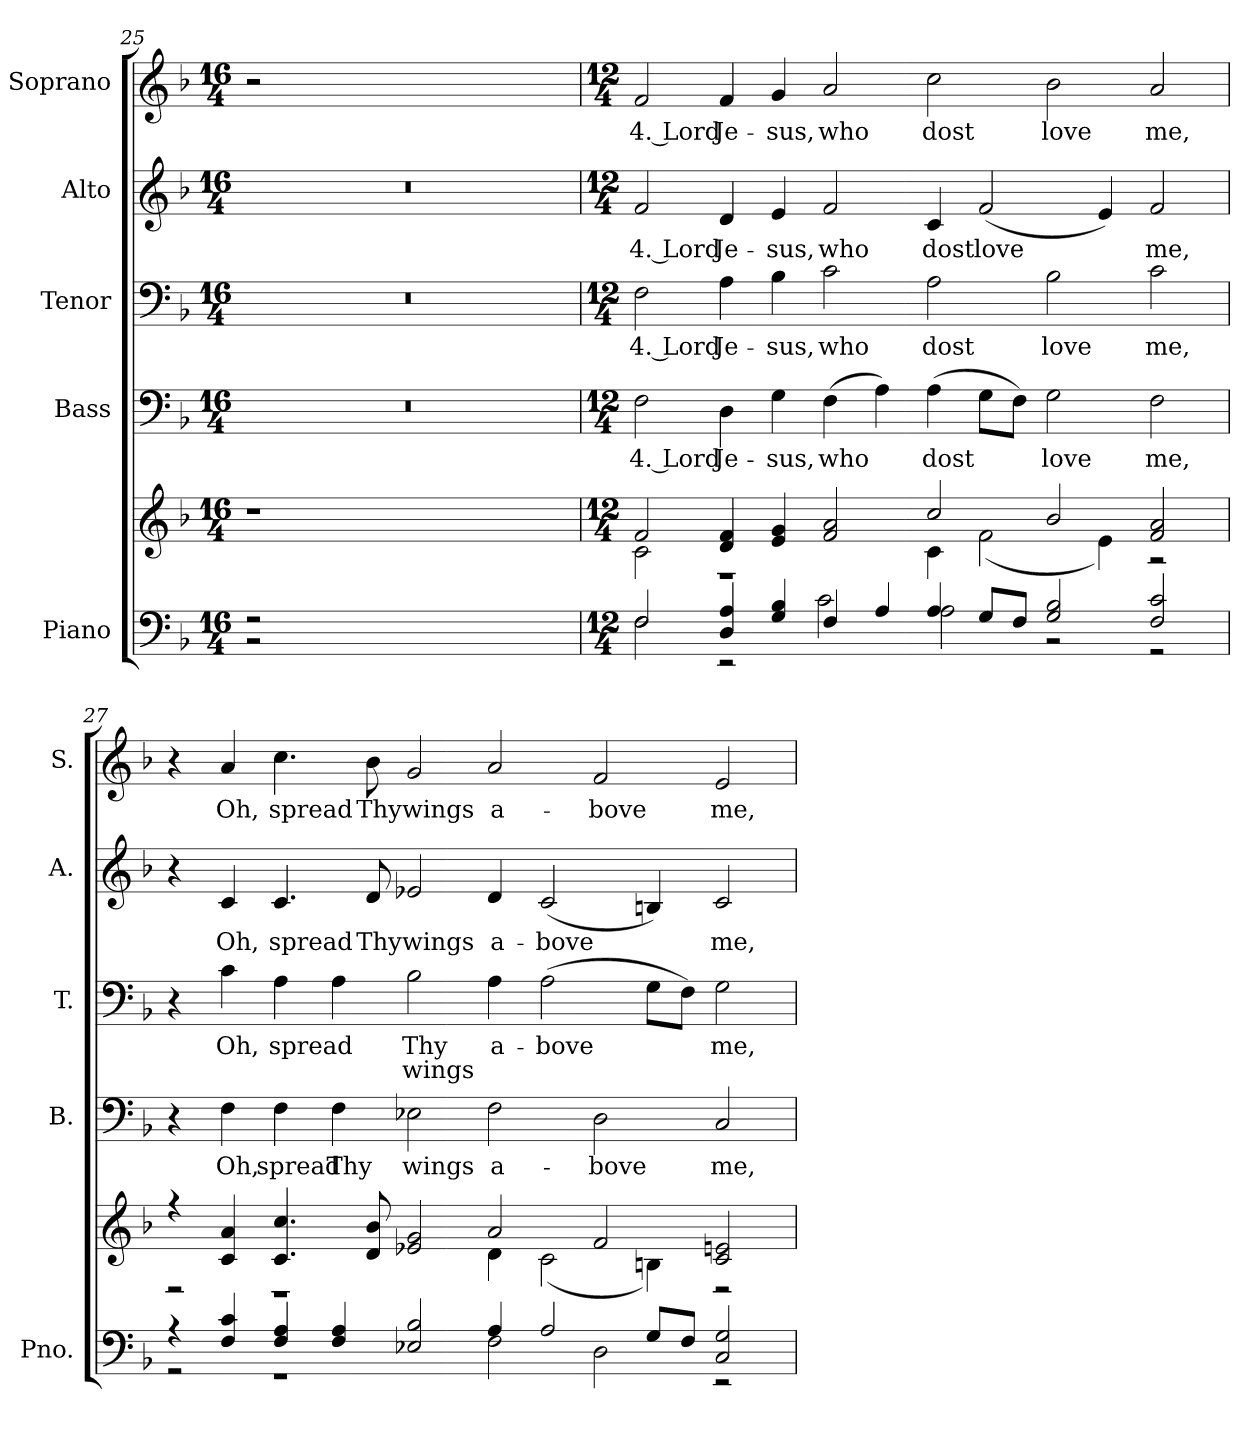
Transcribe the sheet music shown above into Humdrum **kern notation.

**kern	**kern	**kern	**text	**kern	**text	**text	**kern	**text	**kern	**text
*part5	*part5	*part4	*part4	*part3	*part3	*part3	*part2	*part2	*part1	*part1
*staff6	*staff5	*staff4	*staff4	*staff3	*staff3	*staff3	*staff2	*staff2	*staff1	*staff1
*I"Piano	*	*I"Bass	*	*I"Tenor	*	*	*I"Alto	*	*I"Soprano	*
*I'Pno.	*	*I'B.	*	*I'T.	*	*	*I'A.	*	*I'S.	*
!!LO:PB:g=z
*clefF4	*clefG2	*clefF4	*	*clefF4	*	*	*clefG2	*	*clefG2	*
*k[b-]	*k[b-]	*k[b-]	*	*k[b-]	*	*	*k[b-]	*	*k[b-]	*
*F:	*F:	*F:	*	*F:	*	*	*F:	*	*F:	*
*M16/4	*M16/4	*M16/4	*	*M16/4	*	*	*M16/4	*	*M16/4	*
=25	=25	=25	=25	=25	=25	=25	=25	=25	=25	=25
!LO:N:vis=1	!LO:N:vis=1	!LO:N:vis=1	!	!LO:N:vis=1	!	!	!LO:N:vis=1	!	!	!
*^	*	*	*	*	*	*	*	*	*	*
2r	2r	2r	00r	.	00r	.	.	00r	.	2r	.
2%7ryy	2%7ryy	2%7ryy	.	.	.	.	.	.	.	2%7ryy	.
=26	=26	=26	=26	=26	=26	=26	=26	=26	=26	=26	=26
*M12/4	*	*M12/4	*M12/4	*	*M12/4	*	*	*M12/4	*	*M12/4	*
*	*	*^	*	*	*	*	*	*	*	*	*
!	!	!	!	!	!LO:LY:b:color=#000000	!	!	!	!	!	!	!
!	!	!	!	!	!	!	!LO:LY:b:color=#000000	!	!	!	!	!
!	!	!	!	!	!	!	!	!	!	!LO:LY:b:color=#000000	!	!
!	!	!	!	!	!	!	!	!	!	!	!	!LO:LY:b:color=#000000
2Fi/	2Fi\	2fi/	2ci\	2Fi\	4. Lord	2Fi\	4. Lord	.	2fi/	4. Lord	2fi/	4. Lord
!	!	!	!	!	!LO:LY:b:color=#000000	!	!	!	!	!	!	!
!	!	!	!	!	!	!	!LO:LY:b:color=#000000	!	!	!	!	!
!	!	!	!	!	!	!	!	!	!	!LO:LY:b:color=#000000	!	!
!	!	!	!	!	!	!	!	!	!	!	!	!LO:LY:b:color=#000000
4Di/ 4Ai	2r	4di/ 4fi	1r	4Di\	Je-	4Ai\	Je-	.	4di/	Je-	4fi/	Je-
!	!	!	!	!	!LO:LY:b:color=#000000	!	!	!	!	!	!	!
!	!	!	!	!	!	!	!LO:LY:b:color=#000000	!	!	!	!	!
!	!	!	!	!	!	!	!	!	!	!LO:LY:b:color=#000000	!	!
!	!	!	!	!	!	!	!	!	!	!	!	!LO:LY:b:color=#000000
4Gi/ 4B-i	.	4ei/ 4gi	.	4Gi\	-sus,	4B-i\	-sus,	.	4ei/	-sus,	4gi/	-sus,
!	!	!	!	!	!LO:LY:b:color=#000000	!	!	!	!	!	!	!
!	!	!	!	!	!	!	!LO:LY:b:color=#000000	!	!	!	!	!
!	!	!	!	!	!	!	!	!	!	!LO:LY:b:color=#000000	!	!
!	!	!	!	!	!	!	!	!	!	!	!	!LO:LY:b:color=#000000
4Fi/	2ci\	2fi/ 2ai	.	(4Fi\	who	2ci\	who	.	2fi/	who	2ai/	who
4Ai/	.	.	.	4Ai\)	.	.	.	.	.	.	.	.
!	!	!	!	!	!LO:LY:b:color=#000000	!	!	!	!	!	!	!
!	!	!	!	!	!	!	!LO:LY:b:color=#000000	!	!	!	!	!
!	!	!	!	!	!	!	!	!	!	!LO:LY:b:color=#000000	!	!
!	!	!	!	!	!	!	!	!	!	!	!	!LO:LY:b:color=#000000
4Ai/	2Ai\	2cci/	4ci\	(4Ai\	dost	2Ai\	dost	.	4ci/	dost	2cci\	dost
!	!	!	!	!	!	!	!	!	!	!LO:LY:b:color=#000000	!	!
8Gi/L	.	.	(2fi\	8Gi\L	.	.	.	.	(2fi/	love	.	.
8Fi/J	.	.	.	8Fi\J)	.	.	.	.	.	.	.	.
!	!	!	!	!	!LO:LY:b:color=#000000	!	!	!	!	!	!	!
!	!	!	!	!	!	!	!LO:LY:b:color=#000000	!	!	!	!	!
!	!	!	!	!	!	!	!	!	!	!	!	!LO:LY:b:color=#000000
2Gi/ 2B-i	2r	2b-i/	.	2Gi\	love	2B-i\	love	.	.	.	2b-i\	love
.	.	.	4ei\)	.	.	.	.	.	4ei/)	.	.	.
!	!	!	!	!	!LO:LY:b:color=#000000	!	!	!	!	!	!	!
!	!	!	!	!	!	!	!LO:LY:b:color=#000000	!	!	!	!	!
!	!	!	!	!	!	!	!	!	!	!LO:LY:b:color=#000000	!	!
!	!	!	!	!	!	!	!	!	!	!	!	!LO:LY:b:color=#000000
2Fi/ 2ci	2r	2fi/ 2ai	2r	2Fi\	me,	2ci\	me,	.	2fi/	me,	2ai/	me,
!!LO:PB:g=z
=27	=27	=27	=27	=27	=27	=27	=27	=27	=27	=27	=27	=27
4r	2r	4r	2r	4r	.	4r	.	.	4r	.	4r	.
!	!	!	!	!	!LO:LY:b:color=#000000	!	!	!	!	!	!	!
!	!	!	!	!	!	!	!LO:LY:b:color=#000000	!	!	!	!	!
!	!	!	!	!	!	!	!	!	!	!LO:LY:b:color=#000000	!	!
!	!	!	!	!	!	!	!	!	!	!	!	!LO:LY:b:color=#000000
4Fi/ 4ci	.	4ci/ 4ai	.	4Fi\	Oh,	4ci\	Oh,	.	4ci/	Oh,	4ai/	Oh,
!	!	!	!	!	!LO:LY:b:color=#000000	!	!	!	!	!	!	!
!	!	!	!	!	!	!	!LO:LY:b:color=#000000	!	!	!	!	!
!	!	!	!	!	!	!	!	!	!	!LO:LY:b:color=#000000	!	!
!	!	!	!	!	!	!	!	!	!	!	!	!LO:LY:b:color=#000000
4Fi/ 4Ai	1r	4.ci/ 4.cci	1r	4Fi\	spread	4Ai\	spread	.	4.ci/	spread	4.cci\	spread
!	!	!	!	!	!LO:LY:b:color=#000000	!	!	!	!	!	!	!
4Fi/ 4Ai	.	.	.	4Fi\	Thy	4Ai\	.	.	.	.	.	.
!	!	!	!	!	!	!	!	!	!	!LO:LY:b:color=#000000	!	!
!	!	!	!	!	!	!	!	!	!	!	!	!LO:LY:b:color=#000000
.	.	8di/ 8b-i	.	.	.	.	.	.	8di/	Thy	8b-i\	Thy
!	!	!	!	!	!LO:LY:b:color=#000000	!	!	!	!	!	!	!
!	!	!	!	!	!	!	!LO:LY:b:color=#000000	!LO:LY:b:color=#000000	!	!	!	!
!	!	!	!	!	!	!	!	!	!	!LO:LY:b:color=#000000	!	!
!	!	!	!	!	!	!	!	!	!	!	!	!LO:LY:b:color=#000000
2E-Xi/ 2B-i	.	2e-Xi/ 2gi	.	2E-Xi\	wings	2B-i\	Thy	wings	2e-Xi/	wings	2gi/	wings
!	!	!	!	!	!LO:LY:b:color=#000000	!	!	!	!	!	!	!
!	!	!	!	!	!	!	!LO:LY:b:color=#000000	!	!	!	!	!
!	!	!	!	!	!	!	!	!	!	!LO:LY:b:color=#000000	!	!
!	!	!	!	!	!	!	!	!	!	!	!	!LO:LY:b:color=#000000
4Ai/	2Fi\	2ai/	4di\	2Fi\	a-	4Ai\	a-	.	4di/	a-	2ai/	a-
!	!	!	!	!	!	!	!LO:LY:b:color=#000000	!	!	!	!	!
!	!	!	!	!	!	!	!	!	!	!LO:LY:b:color=#000000	!	!
2Ai/	.	.	(2ci\	.	.	(2Ai\	-bove	.	(2ci/	-bove	.	.
!	!	!	!	!	!LO:LY:b:color=#000000	!	!	!	!	!	!	!
!	!	!	!	!	!	!	!	!	!	!	!	!LO:LY:b:color=#000000
.	2Di\	2fi/	.	2Di\	-bove	.	.	.	.	.	2fi/	-bove
8Gi/L	.	.	4Bni\)	.	.	8Gi\L	.	.	4Bni/)	.	.	.
8Fi/J	.	.	.	.	.	8Fi\J)	.	.	.	.	.	.
!	!	!	!	!	!LO:LY:b:color=#000000	!	!	!	!	!	!	!
!	!	!	!	!	!	!	!LO:LY:b:color=#000000	!	!	!	!	!
!	!	!	!	!	!	!	!	!	!	!LO:LY:b:color=#000000	!	!
!	!	!	!	!	!	!	!	!	!	!	!	!LO:LY:b:color=#000000
2Ci/ 2Gi	2r	2ci/ 2eni	2r	2Ci/	me,	2Gi\	me,	.	2ci/	me,	2ei/	me,
*v	*v	*	*	*	*	*	*	*	*	*	*	*
*	*v	*v	*	*	*	*	*	*	*	*	*
=	=	=	=	=	=	=	=	=	=	=
*-	*-	*-	*-	*-	*-	*-	*-	*-	*-	*-
